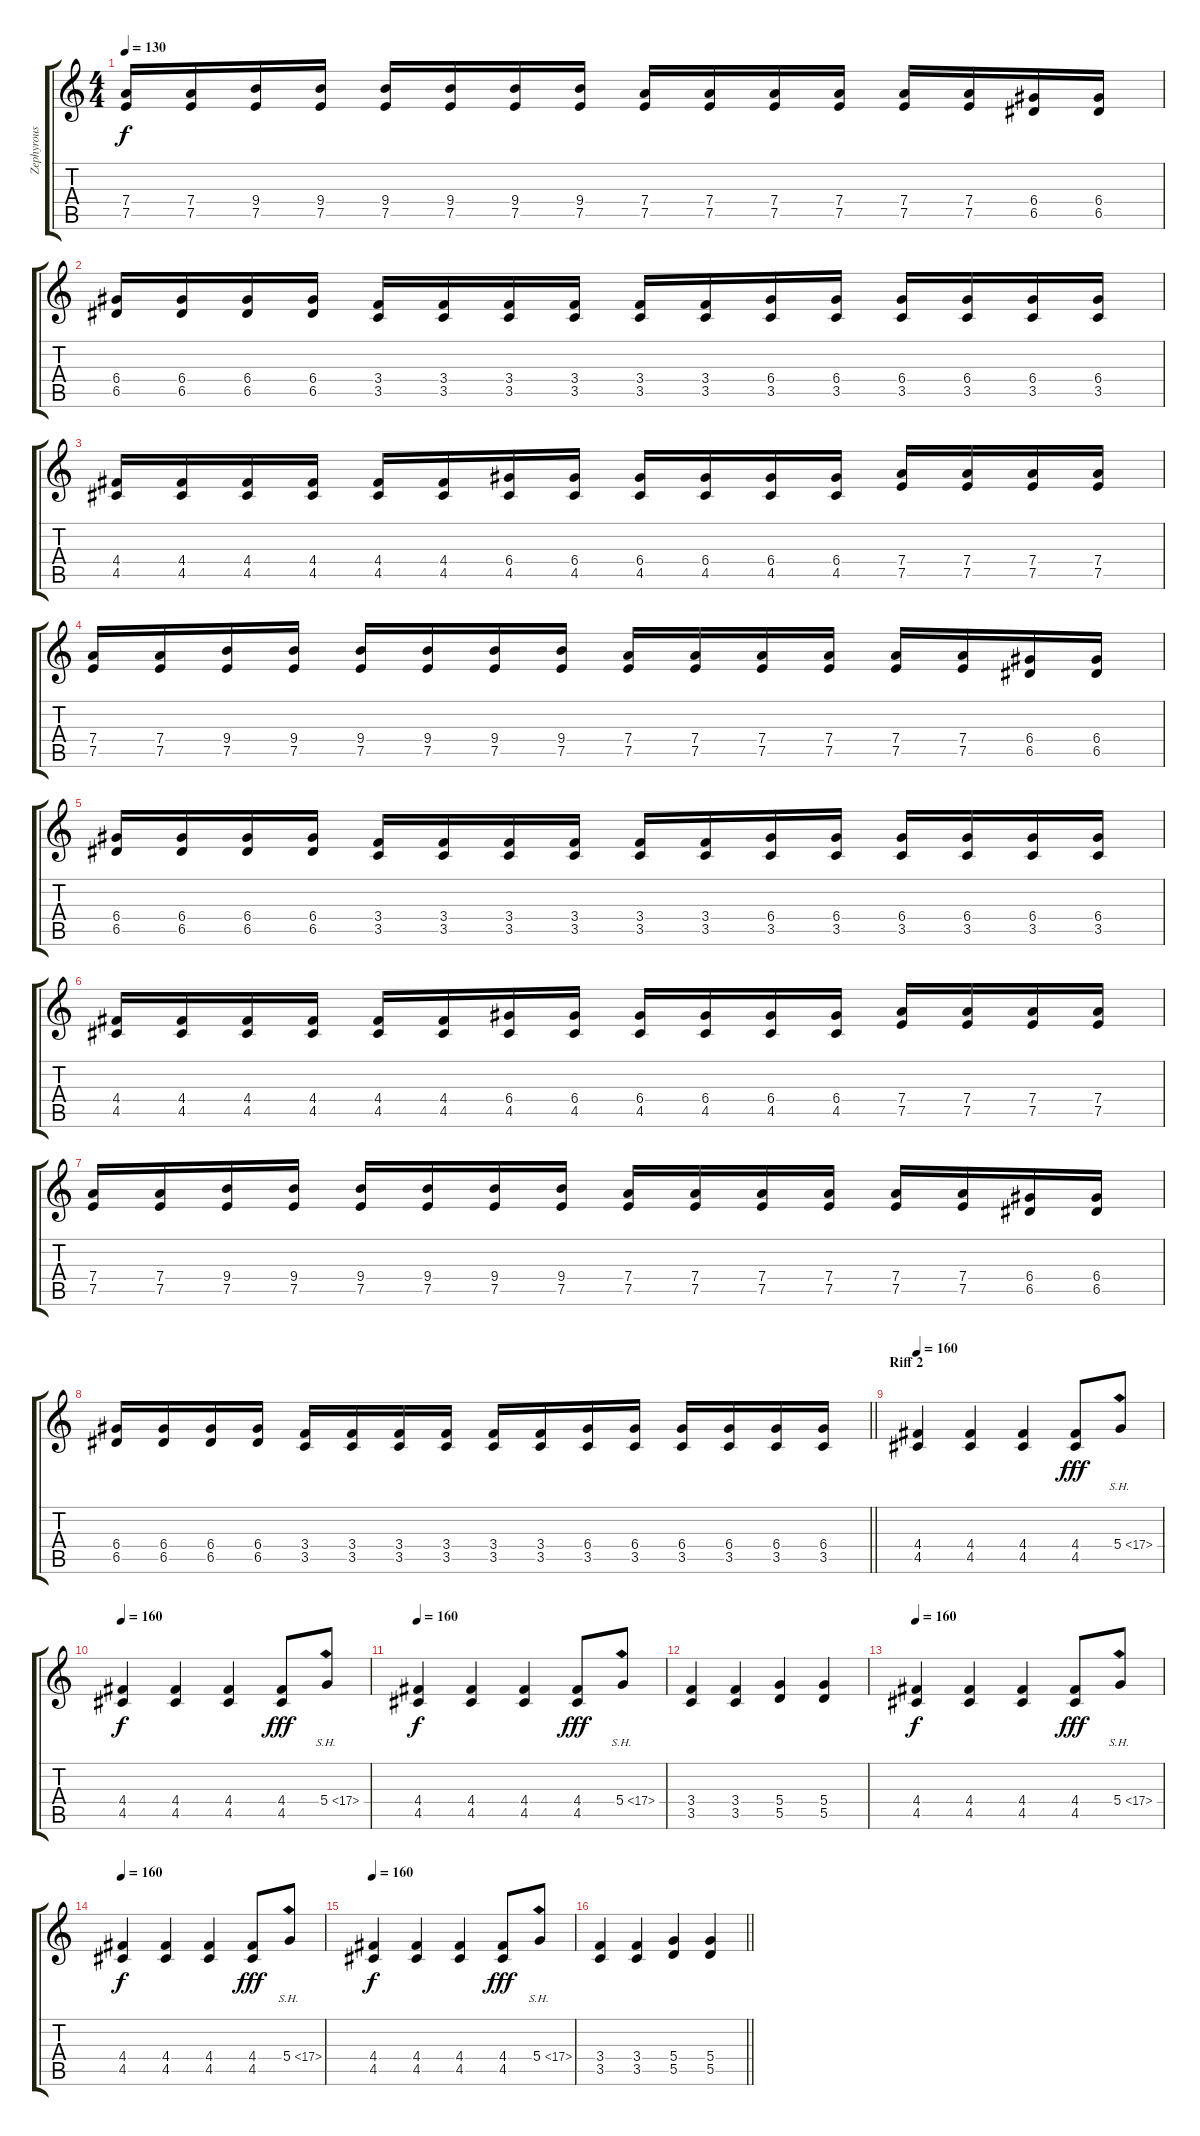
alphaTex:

\track ("Zephyrous" "Zephyrous") {instrument overdrivenguitar}
\staff {score tabs}
\tuning (E4 B3 G3 D3 A2 E2) {hide}
\ts (4 4)
\tempo 130
\clef g2
\ks c
(7.4 7.5).16{dy f} (7.4 7.5).16 (9.4 7.5).16 (9.4 7.5).16 (9.4 7.5).16 (9.4 7.5).16 (9.4 7.5).16 (9.4 7.5).16 (7.4 7.5).16 (7.4 7.5).16 (7.4 7.5).16 (7.4 7.5).16 (7.4 7.5).16 (7.4 7.5).16 (6.4 6.5).16 (6.4 6.5).16 |
(6.4 6.5).16 (6.4 6.5).16 (6.4 6.5).16 (6.4 6.5).16 (3.4 3.5).16 (3.4 3.5).16 (3.4 3.5).16 (3.4 3.5).16 (3.4 3.5).16 (3.4 3.5).16 (6.4 3.5).16 (6.4 3.5).16 (6.4 3.5).16 (6.4 3.5).16 (6.4 3.5).16 (6.4 3.5).16 |
(4.4 4.5).16 (4.4 4.5).16 (4.4 4.5).16 (4.4 4.5).16 (4.4 4.5).16 (4.4 4.5).16 (6.4 4.5).16 (6.4 4.5).16 (6.4 4.5).16 (6.4 4.5).16 (6.4 4.5).16 (6.4 4.5).16 (7.4 7.5).16 (7.4 7.5).16 (7.4 7.5).16 (7.4 7.5).16 |
(7.4 7.5).16 (7.4 7.5).16 (9.4 7.5).16 (9.4 7.5).16 (9.4 7.5).16 (9.4 7.5).16 (9.4 7.5).16 (9.4 7.5).16 (7.4 7.5).16 (7.4 7.5).16 (7.4 7.5).16 (7.4 7.5).16 (7.4 7.5).16 (7.4 7.5).16 (6.4 6.5).16 (6.4 6.5).16 |
(6.4 6.5).16 (6.4 6.5).16 (6.4 6.5).16 (6.4 6.5).16 (3.4 3.5).16 (3.4 3.5).16 (3.4 3.5).16 (3.4 3.5).16 (3.4 3.5).16 (3.4 3.5).16 (6.4 3.5).16 (6.4 3.5).16 (6.4 3.5).16 (6.4 3.5).16 (6.4 3.5).16 (6.4 3.5).16 |
(4.4 4.5).16 (4.4 4.5).16 (4.4 4.5).16 (4.4 4.5).16 (4.4 4.5).16 (4.4 4.5).16 (6.4 4.5).16 (6.4 4.5).16 (6.4 4.5).16 (6.4 4.5).16 (6.4 4.5).16 (6.4 4.5).16 (7.4 7.5).16 (7.4 7.5).16 (7.4 7.5).16 (7.4 7.5).16 |
(7.4 7.5).16 (7.4 7.5).16 (9.4 7.5).16 (9.4 7.5).16 (9.4 7.5).16 (9.4 7.5).16 (9.4 7.5).16 (9.4 7.5).16 (7.4 7.5).16 (7.4 7.5).16 (7.4 7.5).16 (7.4 7.5).16 (7.4 7.5).16 (7.4 7.5).16 (6.4 6.5).16 (6.4 6.5).16 |
\barLineRight lightlight
(6.4 6.5).16 (6.4 6.5).16 (6.4 6.5).16 (6.4 6.5).16 (3.4 3.5).16 (3.4 3.5).16 (3.4 3.5).16 (3.4 3.5).16 (3.4 3.5).16 (3.4 3.5).16 (6.4 3.5).16 (6.4 3.5).16 (6.4 3.5).16 (6.4 3.5).16 (6.4 3.5).16 (6.4 3.5).16 |
\section ("" "Riff 2")
\tempo 160
(4.4 4.5).4 (4.4 4.5).4 (4.4 4.5).4 (4.4 4.5).8{dy fff} 5.4{sh 12}.8 |
\tempo 160
(4.4 4.5).4{dy f} (4.4 4.5).4 (4.4 4.5).4 (4.4 4.5).8{dy fff} 5.4{sh 12}.8 |
\tempo 160
(4.4 4.5).4{dy f} (4.4 4.5).4 (4.4 4.5).4 (4.4 4.5).8{dy fff} 5.4{sh 12}.8 |
(3.4 3.5).4 (3.4 3.5).4 (5.4 5.5).4 (5.4 5.5).4 |
\tempo 160
(4.4 4.5).4{dy f} (4.4 4.5).4 (4.4 4.5).4 (4.4 4.5).8{dy fff} 5.4{sh 12}.8 |
\tempo 160
(4.4 4.5).4{dy f} (4.4 4.5).4 (4.4 4.5).4 (4.4 4.5).8{dy fff} 5.4{sh 12}.8 |
\tempo 160
(4.4 4.5).4{dy f} (4.4 4.5).4 (4.4 4.5).4 (4.4 4.5).8{dy fff} 5.4{sh 12}.8 |
\barLineRight lightlight
(3.4 3.5).4 (3.4 3.5).4 (5.4 5.5).4 (5.4 5.5).4
